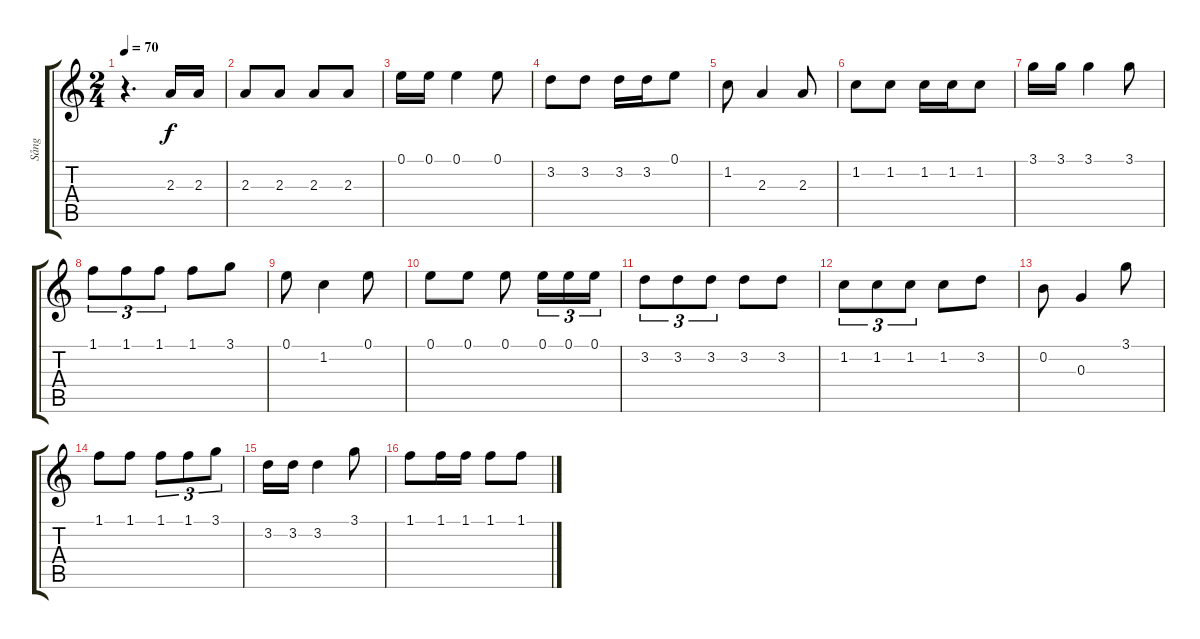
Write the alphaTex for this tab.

\track ("Sång" "Sång") {instrument contrabass}
\staff {score tabs}
\tuning (E4 B3 G3 D3 A2 E2) {hide}
\ts (2 4)
\tempo 70
\clef g2
\ks c
r.4{d dy f instrument contrabass} 2.3.16 2.3.16 |
2.3.8 2.3.8 2.3.8 2.3.8 |
0.1.16 0.1.16 0.1.4 0.1.8 |
3.2.8 3.2.8 3.2.16 3.2.16 0.1.8 |
1.2.8 2.3.4 2.3.8 |
1.2.8 1.2.8 1.2.16 1.2.16 1.2.8 |
3.1.16 3.1.16 3.1.4 3.1.8 |
1.1.8{tu (3 2)} 1.1.8{tu (3 2)} 1.1.8{tu (3 2)} 1.1.8 3.1.8 |
0.1.8 1.2.4 0.1.8 |
0.1.8 0.1.8 0.1.8 0.1.16{tu (3 2)} 0.1.16{tu (3 2)} 0.1.16{tu (3 2)} |
3.2.8{tu (3 2)} 3.2.8{tu (3 2)} 3.2.8{tu (3 2)} 3.2.8 3.2.8 |
1.2.8{tu (3 2)} 1.2.8{tu (3 2)} 1.2.8{tu (3 2)} 1.2.8 3.2.8 |
0.2.8 0.3.4 3.1.8 |
1.1.8 1.1.8 1.1.8{tu (3 2)} 1.1.8{tu (3 2)} 3.1.8{tu (3 2)} |
3.2.16 3.2.16 3.2.4 3.1.8 |
1.1.8 1.1.16 1.1.16 1.1.8 1.1.8
